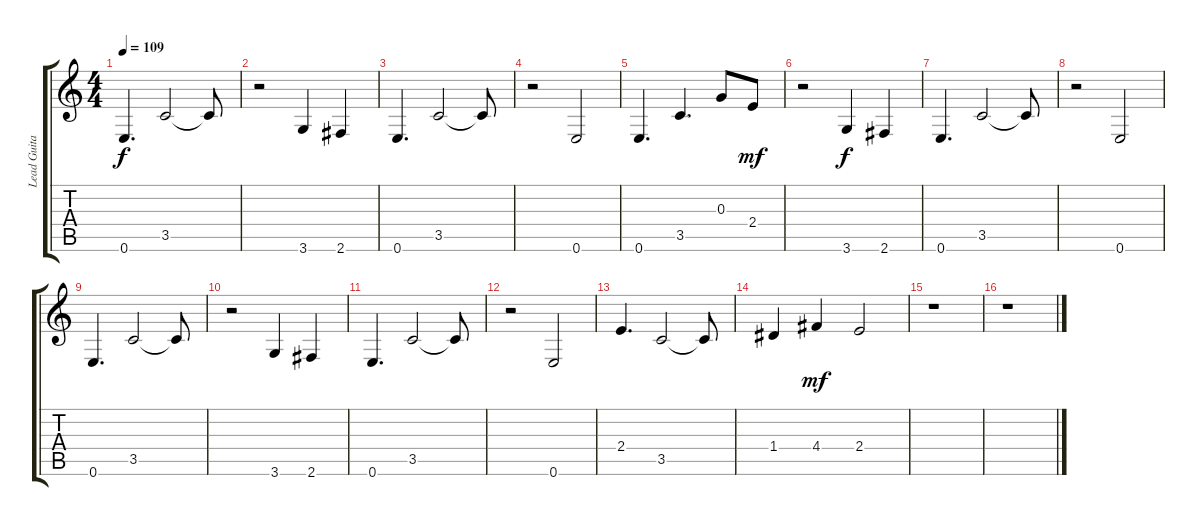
\track ("Lead Guitar (Harmonies)" "Lead Guita") {instrument acousticguitarnylon}
\staff {score tabs}
\tuning (E4 B3 G3 D3 A2 E2) {hide}
\ts (4 4)
\tempo 109
\clef g2
\ks c
0.6.4{d dy f} 3.5.2 3.5{t}.8 |
r.2 3.6.4 2.6.4 |
0.6.4{d} 3.5.2 3.5{t}.8 |
r.2 0.6.2 |
0.6.4{d} 3.5.4{d} 0.3.8 2.4.8{dy mf} |
r.2 3.6.4{dy f} 2.6.4 |
0.6.4{d} 3.5.2 3.5{t}.8 |
r.2 0.6.2 |
0.6.4{d} 3.5.2 3.5{t}.8 |
r.2 3.6.4 2.6.4 |
0.6.4{d} 3.5.2 3.5{t}.8 |
r.2 0.6.2 |
2.4.4{d} 3.5.2 3.5{t}.8 |
1.4.4 4.4.4{dy mf} 2.4.2 |
r.1 |
r.1
